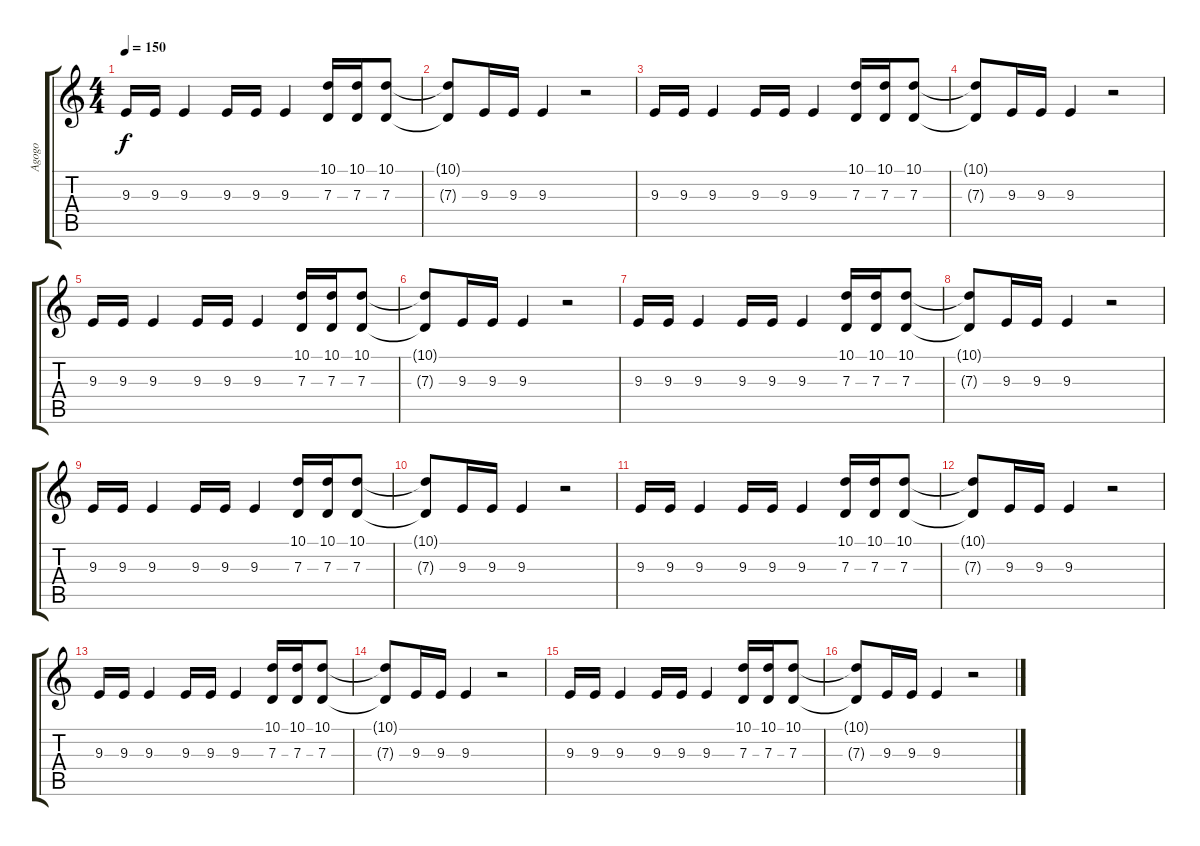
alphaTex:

\track ("Agogo" "Agogo") {instrument agogo}
\staff {score tabs}
\tuning (E4 B3 G3 D3 A2 E2) {hide}
\ts (4 4)
\tempo 150
\clef g2
\ks c
9.3.16{dy f instrument agogo} 9.3.16 9.3.4 9.3.16 9.3.16 9.3.4 (10.1 7.3).16 (10.1 7.3).16 (10.1 7.3).8 |
(10.1{t} 7.3{t}).8 9.3.16 9.3.16 9.3.4 r.2 |
9.3.16 9.3.16 9.3.4 9.3.16 9.3.16 9.3.4 (10.1 7.3).16 (10.1 7.3).16 (10.1 7.3).8 |
(10.1{t} 7.3{t}).8 9.3.16 9.3.16 9.3.4 r.2 |
9.3.16 9.3.16 9.3.4 9.3.16 9.3.16 9.3.4 (10.1 7.3).16 (10.1 7.3).16 (10.1 7.3).8 |
(10.1{t} 7.3{t}).8 9.3.16 9.3.16 9.3.4 r.2 |
9.3.16 9.3.16 9.3.4 9.3.16 9.3.16 9.3.4 (10.1 7.3).16 (10.1 7.3).16 (10.1 7.3).8 |
(10.1{t} 7.3{t}).8 9.3.16 9.3.16 9.3.4 r.2 |
9.3.16{volume 8} 9.3.16 9.3.4 9.3.16 9.3.16 9.3.4 (10.1 7.3).16 (10.1 7.3).16 (10.1 7.3).8 |
(10.1{t} 7.3{t}).8 9.3.16 9.3.16 9.3.4 r.2 |
9.3.16 9.3.16 9.3.4 9.3.16 9.3.16 9.3.4 (10.1 7.3).16 (10.1 7.3).16 (10.1 7.3).8 |
(10.1{t} 7.3{t}).8 9.3.16 9.3.16 9.3.4 r.2 |
9.3.16 9.3.16 9.3.4 9.3.16 9.3.16 9.3.4 (10.1 7.3).16 (10.1 7.3).16 (10.1 7.3).8 |
(10.1{t} 7.3{t}).8 9.3.16 9.3.16 9.3.4 r.2 |
9.3.16 9.3.16 9.3.4 9.3.16 9.3.16 9.3.4 (10.1 7.3).16 (10.1 7.3).16 (10.1 7.3).8 |
(10.1{t} 7.3{t}).8 9.3.16 9.3.16 9.3.4 r.2
